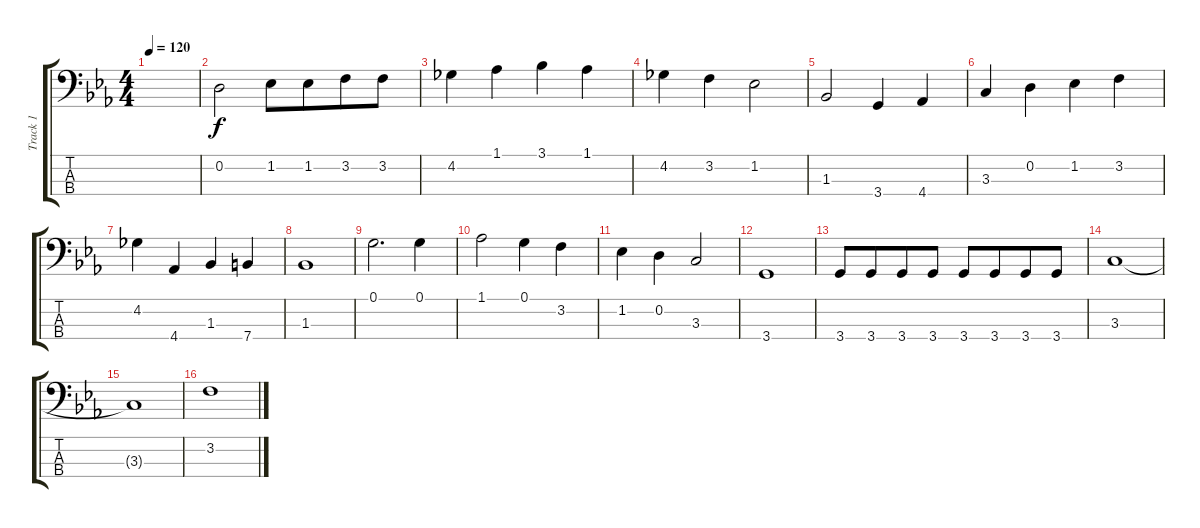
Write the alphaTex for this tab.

\track ("Track 1" "Track 1") {instrument electricbassfinger}
\staff {score tabs}
\tuning (G2 D2 A1 E1) {hide}
\ts (4 4)
\tempo 120
\clef f4
\ks eb
|
0.2.2 1.2.8 1.2.8{beam merge} 3.2.8 3.2.8 |
4.2.4 1.1.4 3.1.4 1.1.4 |
4.2.4 3.2.4 1.2.2 |
1.3.2 3.4.4 4.4.4 |
3.3.4 0.2.4 1.2.4 3.2.4 |
4.2.4 4.4.4 1.3.4 7.4.4 |
1.3.1 |
0.1.2{d} 0.1.4 |
1.1.2 0.1.4 3.2.4 |
1.2.4 0.2.4 3.3.2 |
3.4.1 |
3.4.8{beam merge} 3.4.8{beam merge} 3.4.8{beam merge} 3.4.8{beam split} 3.4.8{beam merge} 3.4.8{beam merge} 3.4.8{beam merge} 3.4.8 |
3.3.1 |
3.3{t}.1 |
3.2.1
